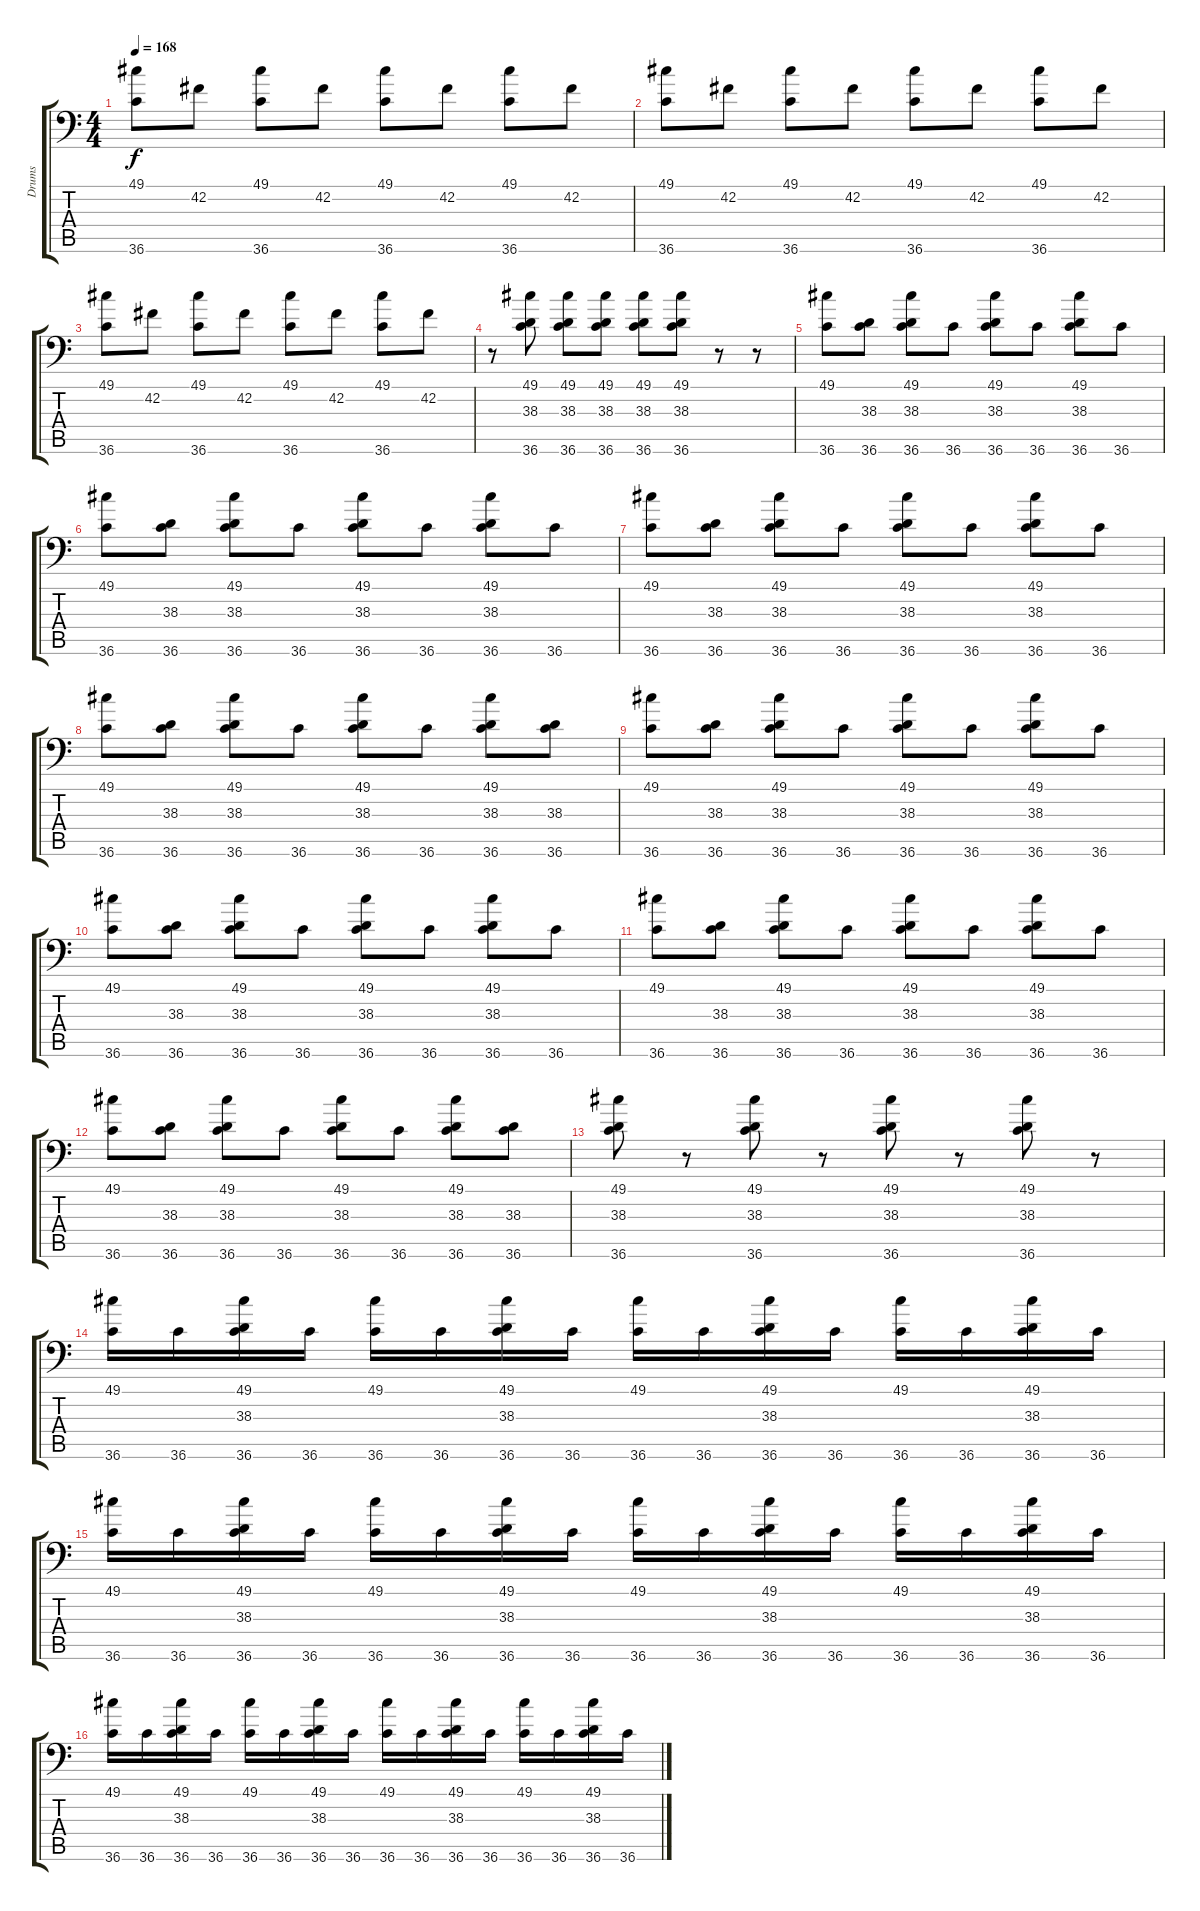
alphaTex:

\track ("Drums" "Drums") {instrument acousticgrandpiano}
\staff {score tabs}
\tuning (C-1 C-1 C-1 C-1 C-1 C-1) {hide}
\ts (4 4)
\tempo 168
\clef f4
\ks c
(49.1 36.6).8{dy f} 42.2.8 (49.1 36.6).8 42.2.8 (49.1 36.6).8 42.2.8 (49.1 36.6).8 42.2.8 |
(49.1 36.6).8 42.2.8 (49.1 36.6).8 42.2.8 (49.1 36.6).8 42.2.8 (49.1 36.6).8 42.2.8 |
(49.1 36.6).8 42.2.8 (49.1 36.6).8 42.2.8 (49.1 36.6).8 42.2.8 (49.1 36.6).8 42.2.8 |
r.8 (49.1 38.3 36.6).8 (49.1 38.3 36.6).8 (49.1 38.3 36.6).8 (49.1 38.3 36.6).8 (49.1 38.3 36.6).8 r.8 r.8 |
(49.1 36.6).8 (38.3 36.6).8 (49.1 38.3 36.6).8 36.6.8 (49.1 38.3 36.6).8 36.6.8 (49.1 38.3 36.6).8 36.6.8 |
(49.1 36.6).8 (38.3 36.6).8 (49.1 38.3 36.6).8 36.6.8 (49.1 38.3 36.6).8 36.6.8 (49.1 38.3 36.6).8 36.6.8 |
(49.1 36.6).8 (38.3 36.6).8 (49.1 38.3 36.6).8 36.6.8 (49.1 38.3 36.6).8 36.6.8 (49.1 38.3 36.6).8 36.6.8 |
(49.1 36.6).8 (38.3 36.6).8 (49.1 38.3 36.6).8 36.6.8 (49.1 38.3 36.6).8 36.6.8 (49.1 38.3 36.6).8 (38.3 36.6).8 |
(49.1 36.6).8 (38.3 36.6).8 (49.1 38.3 36.6).8 36.6.8 (49.1 38.3 36.6).8 36.6.8 (49.1 38.3 36.6).8 36.6.8 |
(49.1 36.6).8 (38.3 36.6).8 (49.1 38.3 36.6).8 36.6.8 (49.1 38.3 36.6).8 36.6.8 (49.1 38.3 36.6).8 36.6.8 |
(49.1 36.6).8 (38.3 36.6).8 (49.1 38.3 36.6).8 36.6.8 (49.1 38.3 36.6).8 36.6.8 (49.1 38.3 36.6).8 36.6.8 |
(49.1 36.6).8 (38.3 36.6).8 (49.1 38.3 36.6).8 36.6.8 (49.1 38.3 36.6).8 36.6.8 (49.1 38.3 36.6).8 (38.3 36.6).8 |
(49.1 38.3 36.6).8 r.8 (49.1 38.3 36.6).8 r.8 (49.1 38.3 36.6).8 r.8 (49.1 38.3 36.6).8 r.8 |
(49.1 36.6).16 36.6.16 (49.1 38.3 36.6).16 36.6.16 (49.1 36.6).16 36.6.16 (49.1 38.3 36.6).16 36.6.16 (49.1 36.6).16 36.6.16 (49.1 38.3 36.6).16 36.6.16 (49.1 36.6).16 36.6.16 (49.1 38.3 36.6).16 36.6.16 |
(49.1 36.6).16 36.6.16 (49.1 38.3 36.6).16 36.6.16 (49.1 36.6).16 36.6.16 (49.1 38.3 36.6).16 36.6.16 (49.1 36.6).16 36.6.16 (49.1 38.3 36.6).16 36.6.16 (49.1 36.6).16 36.6.16 (49.1 38.3 36.6).16 36.6.16 |
(49.1 36.6).16 36.6.16 (49.1 38.3 36.6).16 36.6.16 (49.1 36.6).16 36.6.16 (49.1 38.3 36.6).16 36.6.16 (49.1 36.6).16 36.6.16 (49.1 38.3 36.6).16 36.6.16 (49.1 36.6).16 36.6.16 (49.1 38.3 36.6).16 36.6.16
